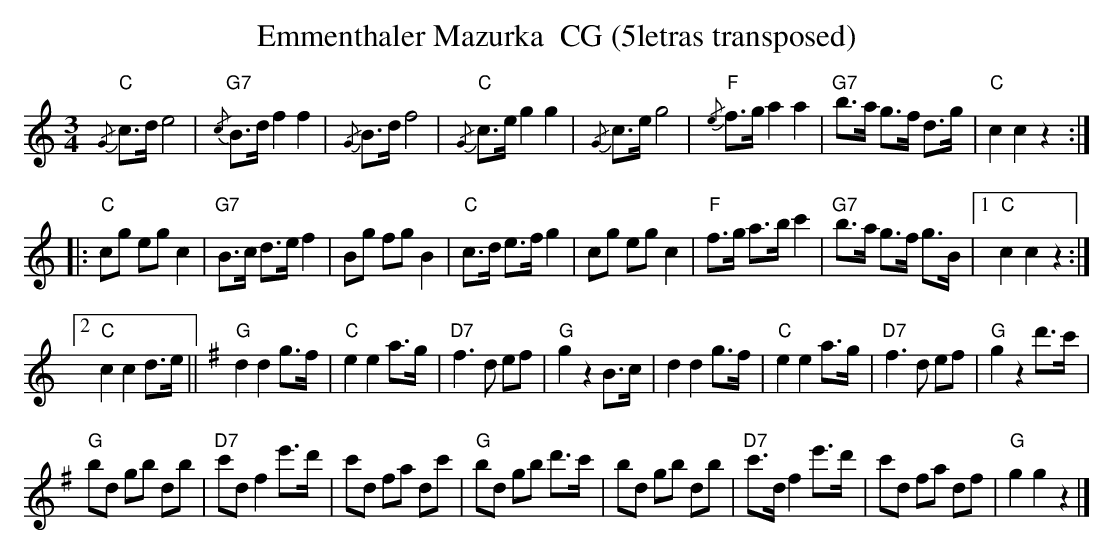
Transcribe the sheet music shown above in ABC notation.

X:1
T: Emmenthaler Mazurka  CG (5letras transposed)
M:3/4
L:1/8
K:C transpose=3 %%MIDI gchordon
{/G}"C"c>de4 | {/c}"G7"B>df2f2 | {/G}B>df4 | {/G}"C"c>eg2g2 |  {/G}c>eg4 | {/e}"F"f>ga2a2 | "G7"b>a g>f d>g | "C"c2c2z2 :|
|: "C"cg egc2 | "G7"B>c d>ef2 | Bg fgB2 | "C"c>d e>fg2 | cg egc2 | "F"f>g a>bc'2 | "G7"b>a g>f g>B |1 "C"c2c2z2 :|2
"C"c2c2d>e || [K:G] "G"d2d2g>f | "C"e2e2a>g | "D7"f3d ef |  "G"g2z2B>c | d2d2g>f | "C"e2e2a>g | "D7"f3d ef |  "G"g2z2 d'>c' |
"G"bd gb db | "D7"c'd f2 e'>d' | c'd fa dc' | "G"bd gb d'>c' | bd gb db | "D7"c'>df2 e'>d' | c'd fa df | "G"g2g2z2 |]
